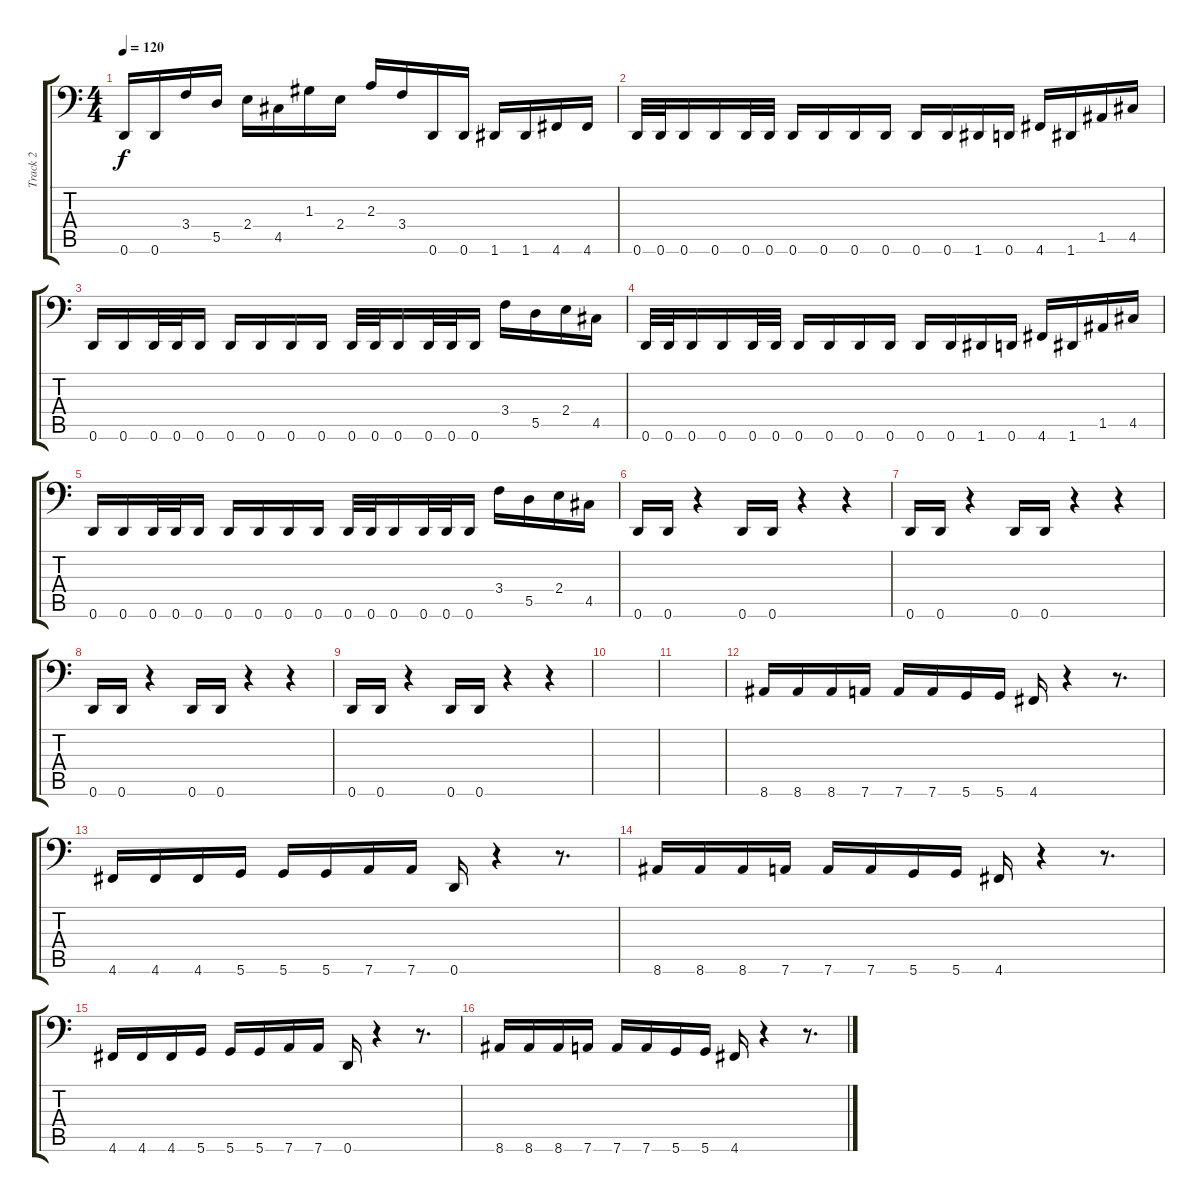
\track ("Track 2" "Track 2") {instrument electricbasspick}
\staff {score tabs}
\tuning (C3 G2 G2 D2 A1 D1) {hide}
\ts (4 4)
\tempo 120
\clef f4
\ks c
0.6.16{dy f} 0.6.16 3.4.16 5.5.16 2.4.16 4.5.16 1.3.16 2.4.16 2.3.16 3.4.16 0.6.16 0.6.16 1.6.16 1.6.16 4.6.16 4.6.16 |
0.6.32 0.6.32 0.6.16 0.6.16 0.6.32 0.6.32 0.6.16 0.6.16 0.6.16 0.6.16 0.6.16 0.6.16 1.6.16 0.6.16 4.6.16 1.6.16 1.5.16 4.5.16 |
0.6.16 0.6.16 0.6.32 0.6.32 0.6.16 0.6.16 0.6.16 0.6.16 0.6.16 0.6.32 0.6.32 0.6.16 0.6.32 0.6.32 0.6.16 3.4.16 5.5.16 2.4.16 4.5.16 |
0.6.32 0.6.32 0.6.16 0.6.16 0.6.32 0.6.32 0.6.16 0.6.16 0.6.16 0.6.16 0.6.16 0.6.16 1.6.16 0.6.16 4.6.16 1.6.16 1.5.16 4.5.16 |
0.6.16 0.6.16 0.6.32 0.6.32 0.6.16 0.6.16 0.6.16 0.6.16 0.6.16 0.6.32 0.6.32 0.6.16 0.6.32 0.6.32 0.6.16 3.4.16 5.5.16 2.4.16 4.5.16 |
0.6.16 0.6.16 r.4 0.6.16 0.6.16 r.4 r.4 |
0.6.16 0.6.16 r.4 0.6.16 0.6.16 r.4 r.4 |
0.6.16 0.6.16 r.4 0.6.16 0.6.16 r.4 r.4 |
0.6.16 0.6.16 r.4 0.6.16 0.6.16 r.4 r.4 |
|
|
8.6.16 8.6.16 8.6.16 7.6.16 7.6.16 7.6.16 5.6.16 5.6.16 4.6.16 r.4 r.8{d} |
4.6.16 4.6.16 4.6.16 5.6.16 5.6.16 5.6.16 7.6.16 7.6.16 0.6.16 r.4 r.8{d} |
8.6.16 8.6.16 8.6.16 7.6.16 7.6.16 7.6.16 5.6.16 5.6.16 4.6.16 r.4 r.8{d} |
4.6.16 4.6.16 4.6.16 5.6.16 5.6.16 5.6.16 7.6.16 7.6.16 0.6.16 r.4 r.8{d} |
8.6.16 8.6.16 8.6.16 7.6.16 7.6.16 7.6.16 5.6.16 5.6.16 4.6.16 r.4 r.8{d}
